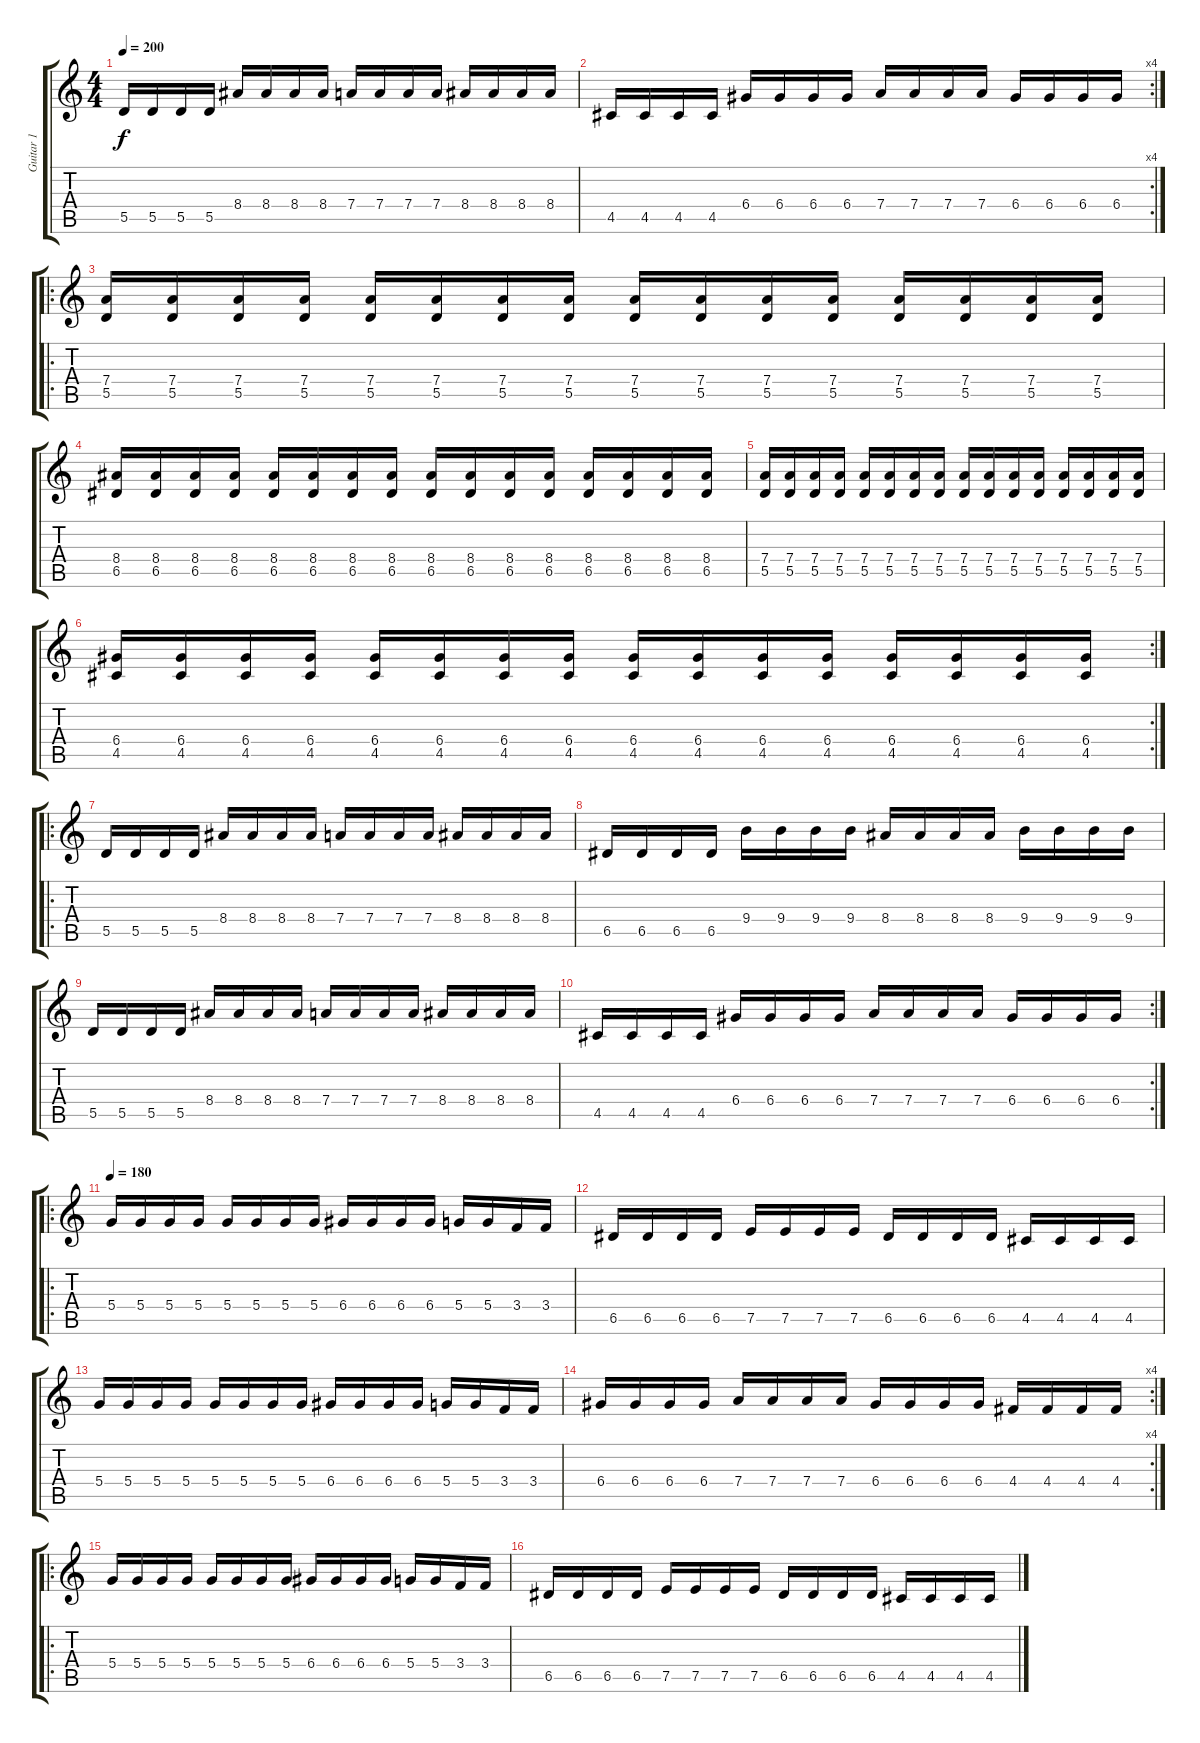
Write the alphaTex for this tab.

\track ("Guitar 1" "Guitar 1") {instrument distortionguitar}
\staff {score tabs}
\tuning (E4 B3 G3 D3 A2 E2) {hide}
\ts (4 4)
\tempo 200
\clef g2
\ks c
5.5.16{dy f} 5.5.16 5.5.16 5.5.16 8.4.16 8.4.16 8.4.16 8.4.16 7.4.16 7.4.16 7.4.16 7.4.16 8.4.16 8.4.16 8.4.16 8.4.16 |
\rc 4
4.5.16 4.5.16 4.5.16 4.5.16 6.4.16 6.4.16 6.4.16 6.4.16 7.4.16 7.4.16 7.4.16 7.4.16 6.4.16 6.4.16 6.4.16 6.4.16 |
\ro
(7.4 5.5).16 (7.4 5.5).16 (7.4 5.5).16 (7.4 5.5).16 (7.4 5.5).16 (7.4 5.5).16 (7.4 5.5).16 (7.4 5.5).16 (7.4 5.5).16 (7.4 5.5).16 (7.4 5.5).16 (7.4 5.5).16 (7.4 5.5).16 (7.4 5.5).16 (7.4 5.5).16 (7.4 5.5).16 |
(8.4 6.5).16 (8.4 6.5).16 (8.4 6.5).16 (8.4 6.5).16 (8.4 6.5).16 (8.4 6.5).16 (8.4 6.5).16 (8.4 6.5).16 (8.4 6.5).16 (8.4 6.5).16 (8.4 6.5).16 (8.4 6.5).16 (8.4 6.5).16 (8.4 6.5).16 (8.4 6.5).16 (8.4 6.5).16 |
(7.4 5.5).16 (7.4 5.5).16 (7.4 5.5).16 (7.4 5.5).16 (7.4 5.5).16 (7.4 5.5).16 (7.4 5.5).16 (7.4 5.5).16 (7.4 5.5).16 (7.4 5.5).16 (7.4 5.5).16 (7.4 5.5).16 (7.4 5.5).16 (7.4 5.5).16 (7.4 5.5).16 (7.4 5.5).16 |
\rc 2
(6.4 4.5).16 (6.4 4.5).16 (6.4 4.5).16 (6.4 4.5).16 (6.4 4.5).16 (6.4 4.5).16 (6.4 4.5).16 (6.4 4.5).16 (6.4 4.5).16 (6.4 4.5).16 (6.4 4.5).16 (6.4 4.5).16 (6.4 4.5).16 (6.4 4.5).16 (6.4 4.5).16 (6.4 4.5).16 |
\ro
5.5.16 5.5.16 5.5.16 5.5.16 8.4.16 8.4.16 8.4.16 8.4.16 7.4.16 7.4.16 7.4.16 7.4.16 8.4.16 8.4.16 8.4.16 8.4.16 |
6.5.16 6.5.16 6.5.16 6.5.16 9.4.16 9.4.16 9.4.16 9.4.16 8.4.16 8.4.16 8.4.16 8.4.16 9.4.16 9.4.16 9.4.16 9.4.16 |
5.5.16 5.5.16 5.5.16 5.5.16 8.4.16 8.4.16 8.4.16 8.4.16 7.4.16 7.4.16 7.4.16 7.4.16 8.4.16 8.4.16 8.4.16 8.4.16 |
\rc 2
4.5.16 4.5.16 4.5.16 4.5.16 6.4.16 6.4.16 6.4.16 6.4.16 7.4.16 7.4.16 7.4.16 7.4.16 6.4.16 6.4.16 6.4.16 6.4.16 |
\ro
\tempo 180
5.4.16 5.4.16 5.4.16 5.4.16 5.4.16 5.4.16 5.4.16 5.4.16 6.4.16 6.4.16 6.4.16 6.4.16 5.4.16 5.4.16 3.4.16 3.4.16 |
6.5.16 6.5.16 6.5.16 6.5.16 7.5.16 7.5.16 7.5.16 7.5.16 6.5.16 6.5.16 6.5.16 6.5.16 4.5.16 4.5.16 4.5.16 4.5.16 |
5.4.16 5.4.16 5.4.16 5.4.16 5.4.16 5.4.16 5.4.16 5.4.16 6.4.16 6.4.16 6.4.16 6.4.16 5.4.16 5.4.16 3.4.16 3.4.16 |
\rc 4
6.4.16 6.4.16 6.4.16 6.4.16 7.4.16 7.4.16 7.4.16 7.4.16 6.4.16 6.4.16 6.4.16 6.4.16 4.4.16 4.4.16 4.4.16 4.4.16 |
\ro
5.4.16 5.4.16 5.4.16 5.4.16 5.4.16 5.4.16 5.4.16 5.4.16 6.4.16 6.4.16 6.4.16 6.4.16 5.4.16 5.4.16 3.4.16 3.4.16 |
6.5.16 6.5.16 6.5.16 6.5.16 7.5.16 7.5.16 7.5.16 7.5.16 6.5.16 6.5.16 6.5.16 6.5.16 4.5.16 4.5.16 4.5.16 4.5.16
